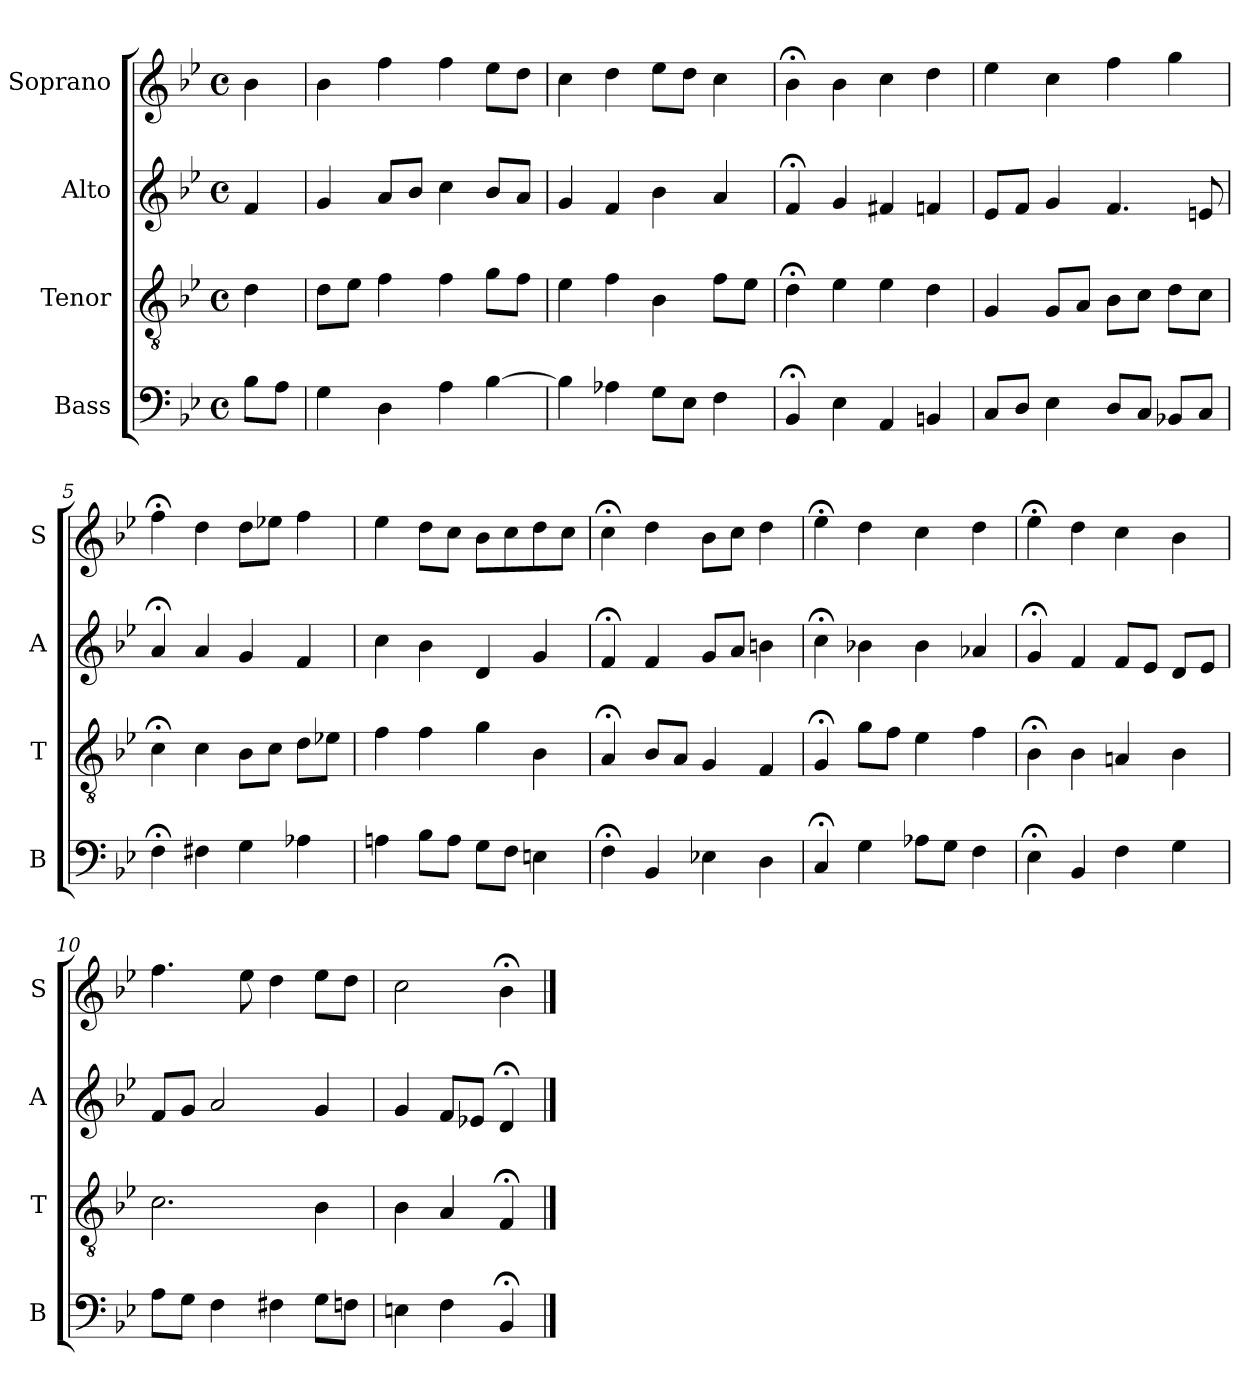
**kern	**kern	**kern	**kern
*part4	*part3	*part2	*part1
*staff4	*staff3	*staff2	*staff1
*I"Bass	*I"Tenor	*I"Alto	*I"Soprano
*I'B	*I'T	*I'A	*I'S
*clefF4	*clefGv2	*clefG2	*clefG2
*k[b-e-]	*k[b-e-]	*k[b-e-]	*k[b-e-]
*B-:	*B-:	*B-:	*B-:
*M4/4	*M4/4	*M4/4	*M4/4
*met(c)	*met(c)	*met(c)	*met(c)
*MM100	*MM100	*MM100	*MM100
=	=	=	=
8B-L	4d	4f	4b-
8AJ	.	.	.
=1	=1	=1	=1
4G	8dL	4g	4b-
.	8e-J	.	.
4D	4f	8aL	4ff
.	.	8b-J	.
4A	4f	4cc	4ff
[4B-	8gL	8b-L	8ee-L
.	8fJ	8aJ	8ddJ
=2	=2	=2	=2
4B-]	4e-	4g	4cc
4A-X	4f	4f	4dd
8GL	4B-	4b-	8ee-L
8E-J	.	.	8ddJ
4F	8fL	4a	4cc
.	8e-J	.	.
=3	=3	=3	=3
4BB-;<	4d;<	4f;<	4b-;<
4E-	4e-	4g	4b-
4AA	4e-	4f#X	4cc
4BBni	4di	4fni	4ddi
=4	=4	=4	=4
8CL	4G	8e-L	4ee-
8DJ	.	8fJ	.
4E-	8GL	4g	4cc
.	8AJ	.	.
8DL	8B-L	4.f	4ff
8CJ	8cJ	.	.
8BB-XL	8dL	.	4gg
8CJ	8cJ	8en	.
=5	=5	=5	=5
4F;<	4c;<	4a;<	4ff;<
4F#X	4c	4a	4dd
4G	8B-L	4g	8ddL
.	8cJ	.	8ee-XJ
4A-X	8dL	4f	4ff
.	8e-XJ	.	.
=6	=6	=6	=6
4An	4f	4cc	4ee-
8B-L	4f	4b-	8ddL
8AJ	.	.	8ccJ
8GL	4g	4d	8b-L
8FJ	.	.	8cc
4En	4B-	4g	8dd
.	.	.	8ccJ
=7	=7	=7	=7
4F;<	4A;<	4f;<	4cc;<
4BB-	8B-L	4f	4dd
.	8AJ	.	.
4E-X	4G	8gL	8b-L
.	.	8aJ	8ccJ
4D	4F	4bn	4dd
=8	=8	=8	=8
4C;<	4G;<	4cc;<	4ee-;<
4G	8gL	4b-X	4dd
.	8fJ	.	.
8A-XL	4e-	4b-	4cc
8GJ	.	.	.
4F	4f	4a-X	4dd
=9	=9	=9	=9
4E-;<	4B-;<	4g;<	4ee-;<
4BB-	4B-	4f	4dd
4F	4An	8fL	4cc
.	.	8e-J	.
4G	4B-	8dL	4b-
.	.	8e-J	.
=10	=10	=10	=10
8AL	2.c	8fL	4.ff
8GJ	.	8gJ	.
4F	.	2a	.
.	.	.	8ee-
4F#X	.	.	4dd
8GL	4B-	4g	8ee-L
8FnJ	.	.	8ddJ
=11	=11	=11	=11
4En	4B-	4g	2cc
4F	4A	8fL	.
.	.	8e-XJ	.
4BB-;<	4F;<	4d;<	4b-;<
==	==	==	==
*-	*-	*-	*-
